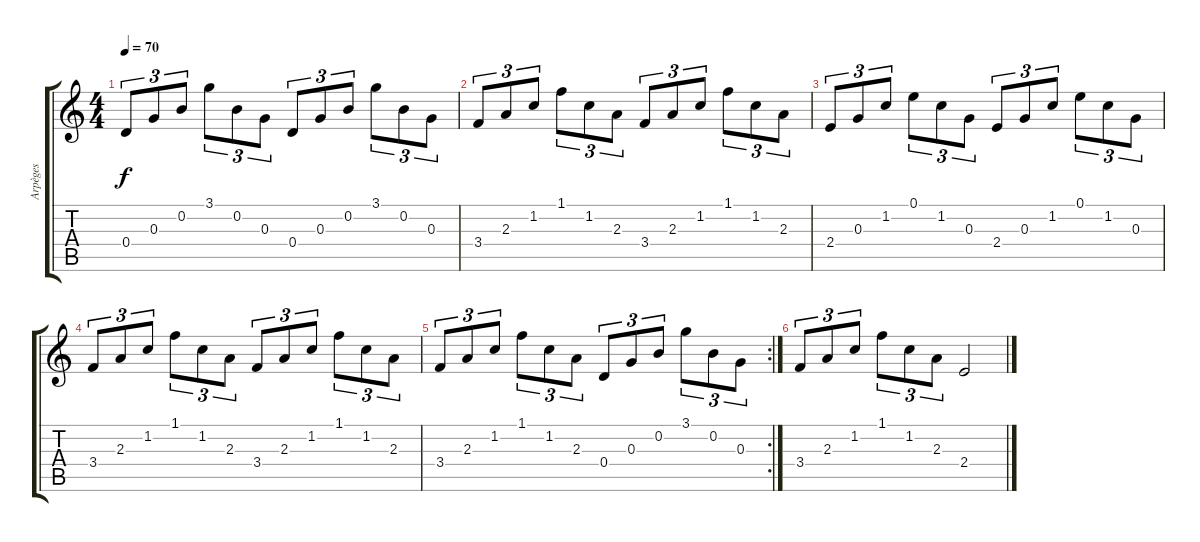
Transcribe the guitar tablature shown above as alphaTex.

\track ("Arpèges" "Arpèges") {instrument acousticguitarsteel}
\staff {score tabs}
\tuning (E4 B3 G3 D3 A2 E2) {hide}
\ts (4 4)
\tempo 70
\clef g2
\ks c
0.4.8{tu (3 2) dy f} 0.3.8{tu (3 2)} 0.2.8{tu (3 2)} 3.1.8{tu (3 2)} 0.2.8{tu (3 2)} 0.3.8{tu (3 2)} 0.4.8{tu (3 2)} 0.3.8{tu (3 2)} 0.2.8{tu (3 2)} 3.1.8{tu (3 2)} 0.2.8{tu (3 2)} 0.3.8{tu (3 2)} |
3.4.8{tu (3 2)} 2.3.8{tu (3 2)} 1.2.8{tu (3 2)} 1.1.8{tu (3 2)} 1.2.8{tu (3 2)} 2.3.8{tu (3 2)} 3.4.8{tu (3 2)} 2.3.8{tu (3 2)} 1.2.8{tu (3 2)} 1.1.8{tu (3 2)} 1.2.8{tu (3 2)} 2.3.8{tu (3 2)} |
2.4.8{tu (3 2)} 0.3.8{tu (3 2)} 1.2.8{tu (3 2)} 0.1.8{tu (3 2)} 1.2.8{tu (3 2)} 0.3.8{tu (3 2)} 2.4.8{tu (3 2)} 0.3.8{tu (3 2)} 1.2.8{tu (3 2)} 0.1.8{tu (3 2)} 1.2.8{tu (3 2)} 0.3.8{tu (3 2)} |
3.4.8{tu (3 2)} 2.3.8{tu (3 2)} 1.2.8{tu (3 2)} 1.1.8{tu (3 2)} 1.2.8{tu (3 2)} 2.3.8{tu (3 2)} 3.4.8{tu (3 2)} 2.3.8{tu (3 2)} 1.2.8{tu (3 2)} 1.1.8{tu (3 2)} 1.2.8{tu (3 2)} 2.3.8{tu (3 2)} |
\rc 2
3.4.8{tu (3 2)} 2.3.8{tu (3 2)} 1.2.8{tu (3 2)} 1.1.8{tu (3 2)} 1.2.8{tu (3 2)} 2.3.8{tu (3 2)} 0.4.8{tu (3 2)} 0.3.8{tu (3 2)} 0.2.8{tu (3 2)} 3.1.8{tu (3 2)} 0.2.8{tu (3 2)} 0.3.8{tu (3 2)} |
3.4.8{tu (3 2)} 2.3.8{tu (3 2)} 1.2.8{tu (3 2)} 1.1.8{tu (3 2)} 1.2.8{tu (3 2)} 2.3.8{tu (3 2)} 2.4.2
